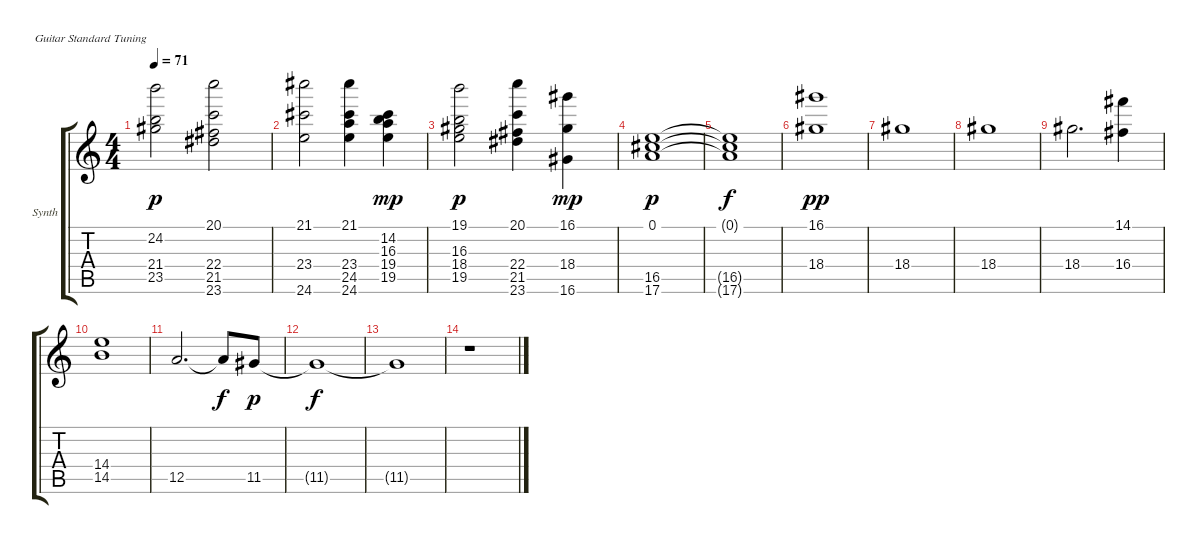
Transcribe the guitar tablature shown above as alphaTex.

\bracketExtendMode groupsimilarinstruments
\firstSystemTrackNameOrientation horizontal
\otherSystemsTrackNameOrientation horizontal
\track ("Синтезатор" "Synth") {instrument stringensemble1}
\staff {score tabs}
\tuning (E4 B3 G3 D3 A2 E2)
\displaytranspose 12
\ts (4 4)
\tempo 71
\clef g2
\ks c
(24.2 21.4 23.5).2{dy p} (20.1 22.4 21.5 23.6).2 |
(21.1 23.4 24.6).2 (21.1 23.4 24.5 24.6).4 (14.2 16.3 19.4 19.5).4{dy mp} |
(19.1 16.3 18.4 19.5).2{dy p} (20.1 22.4 21.5 23.6).4 (16.1 18.4 16.6).4{dy mp} |
(0.1 16.5 17.6).1{dy p} |
(0.1{t} 16.5{t} 17.6{t}).1{dy f} |
(16.1 18.4).1{dy pp} |
18.4.1 |
18.4.1 |
18.4.2{d} (14.1 16.4).4 |
(14.4 14.5).1 |
12.5.2{d} 12.5{t}.8{dy f} 11.5.8{dy p} |
11.5{t}.1{dy f} |
11.5{t}.1 |
r.1
